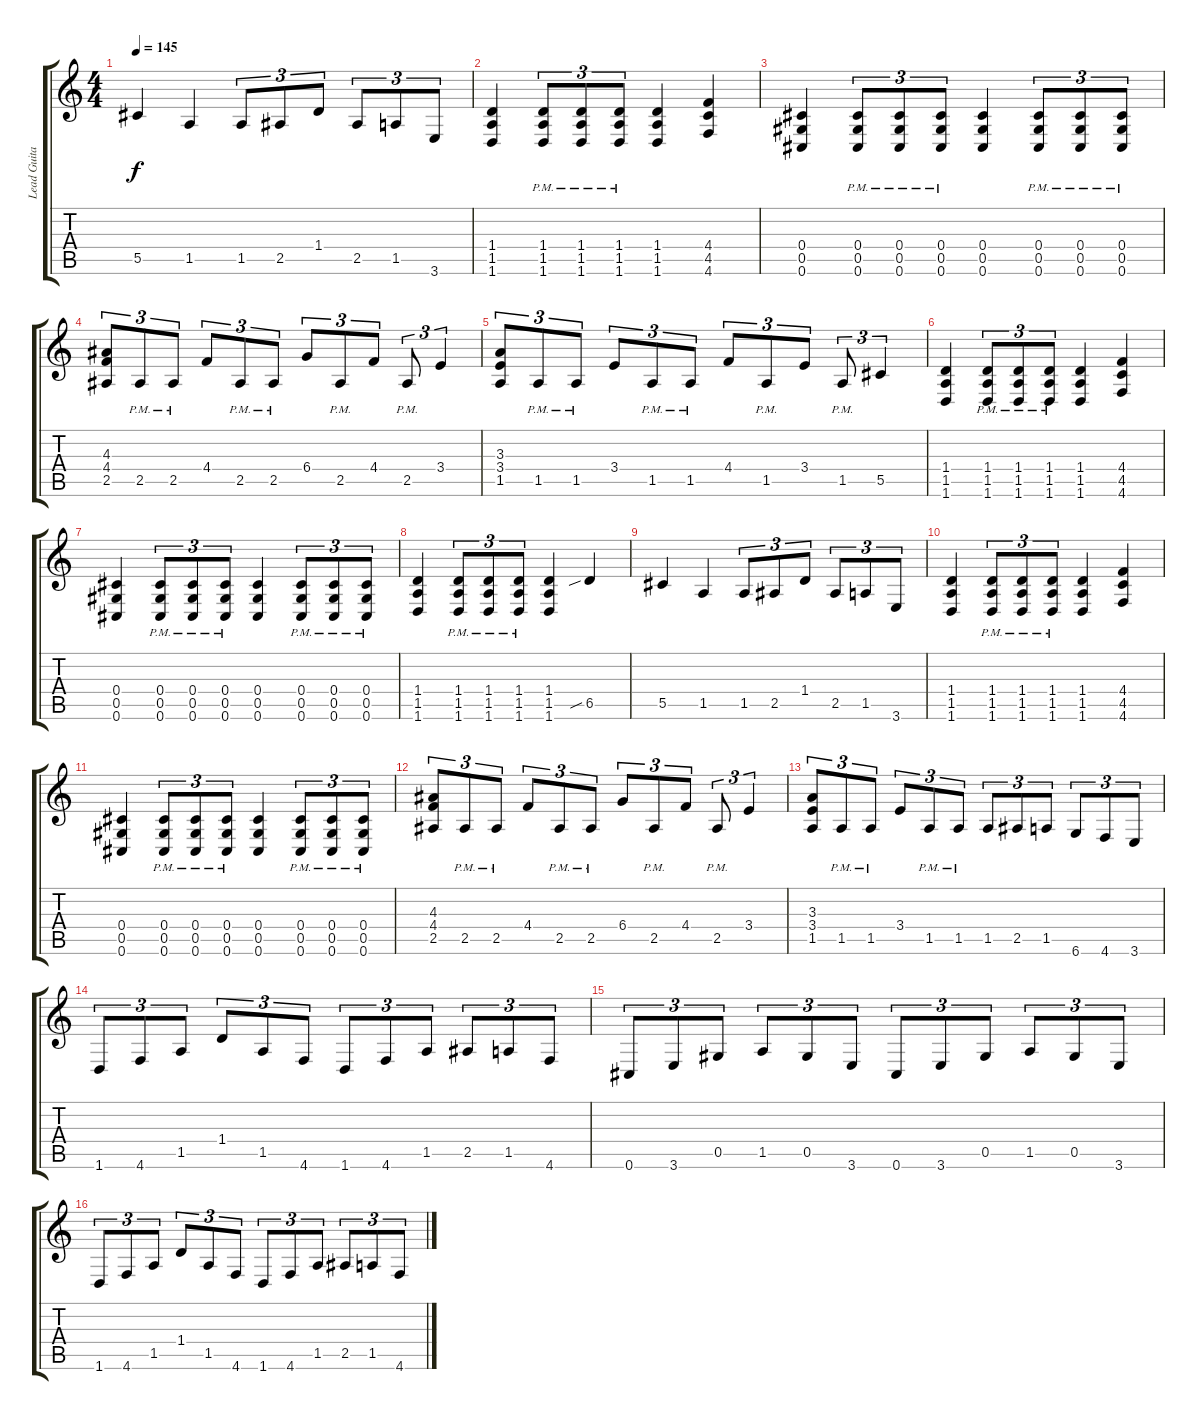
\track ("Lead Guitar" "Lead Guita") {instrument distortionguitar}
\staff {score tabs}
\tuning (Eb4 Bb3 Gb3 Db3 Ab2 Db2) {hide}
\ts (4 4)
\tempo 145
\clef g2
\ks c
5.5.4{dy f} 1.5.4 1.5.8{tu (3 2)} 2.5.8{tu (3 2)} 1.4.8{tu (3 2)} 2.5.8{tu (3 2)} 1.5.8{tu (3 2)} 3.6.8{tu (3 2)} |
(1.4 1.5 1.6).4 (1.4{pm} 1.5{pm} 1.6{pm}).8{tu (3 2)} (1.4{pm} 1.5{pm} 1.6{pm}).8{tu (3 2)} (1.4{pm} 1.5{pm} 1.6{pm}).8{tu (3 2)} (1.4 1.5 1.6).4 (4.4 4.5 4.6).4 |
(0.4 0.5 0.6).4 (0.4{pm} 0.5{pm} 0.6{pm}).8{tu (3 2)} (0.4{pm} 0.5{pm} 0.6{pm}).8{tu (3 2)} (0.4{pm} 0.5{pm} 0.6{pm}).8{tu (3 2)} (0.4 0.5 0.6).4 (0.4{pm} 0.5{pm} 0.6{pm}).8{tu (3 2)} (0.4{pm} 0.5{pm} 0.6{pm}).8{tu (3 2)} (0.4{pm} 0.5{pm} 0.6{pm}).8{tu (3 2)} |
(4.3 4.4 2.5).8{tu (3 2)} 2.5{pm}.8{tu (3 2)} 2.5{pm}.8{tu (3 2)} 4.4.8{tu (3 2)} 2.5{pm}.8{tu (3 2)} 2.5{pm}.8{tu (3 2)} 6.4.8{tu (3 2)} 2.5{pm}.8{tu (3 2)} 4.4.8{tu (3 2)} 2.5{pm}.8{tu (3 2)} 3.4.4{tu (3 2)} |
(3.3 3.4 1.5).8{tu (3 2)} 1.5{pm}.8{tu (3 2)} 1.5{pm}.8{tu (3 2)} 3.4.8{tu (3 2)} 1.5{pm}.8{tu (3 2)} 1.5{pm}.8{tu (3 2)} 4.4.8{tu (3 2)} 1.5{pm}.8{tu (3 2)} 3.4.8{tu (3 2)} 1.5{pm}.8{tu (3 2)} 5.5.4{tu (3 2)} |
(1.4 1.5 1.6).4 (1.4{pm} 1.5{pm} 1.6{pm}).8{tu (3 2)} (1.4{pm} 1.5{pm} 1.6{pm}).8{tu (3 2)} (1.4{pm} 1.5{pm} 1.6{pm}).8{tu (3 2)} (1.4 1.5 1.6).4 (4.4 4.5 4.6).4 |
(0.4 0.5 0.6).4 (0.4{pm} 0.5{pm} 0.6{pm}).8{tu (3 2)} (0.4{pm} 0.5{pm} 0.6{pm}).8{tu (3 2)} (0.4{pm} 0.5{pm} 0.6{pm}).8{tu (3 2)} (0.4 0.5 0.6).4 (0.4{pm} 0.5{pm} 0.6{pm}).8{tu (3 2)} (0.4{pm} 0.5{pm} 0.6{pm}).8{tu (3 2)} (0.4{pm} 0.5{pm} 0.6{pm}).8{tu (3 2)} |
(1.4 1.5 1.6).4 (1.4{pm} 1.5{pm} 1.6{pm}).8{tu (3 2)} (1.4{pm} 1.5{pm} 1.6{pm}).8{tu (3 2)} (1.4{pm} 1.5{pm} 1.6{pm}).8{tu (3 2)} (1.4 1.5 1.6).4 6.5{sib}.4 |
5.5.4 1.5.4 1.5.8{tu (3 2)} 2.5.8{tu (3 2)} 1.4.8{tu (3 2)} 2.5.8{tu (3 2)} 1.5.8{tu (3 2)} 3.6.8{tu (3 2)} |
(1.4 1.5 1.6).4 (1.4{pm} 1.5{pm} 1.6{pm}).8{tu (3 2)} (1.4{pm} 1.5{pm} 1.6{pm}).8{tu (3 2)} (1.4{pm} 1.5{pm} 1.6{pm}).8{tu (3 2)} (1.4 1.5 1.6).4 (4.4 4.5 4.6).4 |
(0.4 0.5 0.6).4 (0.4{pm} 0.5{pm} 0.6{pm}).8{tu (3 2)} (0.4{pm} 0.5{pm} 0.6{pm}).8{tu (3 2)} (0.4{pm} 0.5{pm} 0.6{pm}).8{tu (3 2)} (0.4 0.5 0.6).4 (0.4{pm} 0.5{pm} 0.6{pm}).8{tu (3 2)} (0.4{pm} 0.5{pm} 0.6{pm}).8{tu (3 2)} (0.4{pm} 0.5{pm} 0.6{pm}).8{tu (3 2)} |
(4.3 4.4 2.5).8{tu (3 2)} 2.5{pm}.8{tu (3 2)} 2.5{pm}.8{tu (3 2)} 4.4.8{tu (3 2)} 2.5{pm}.8{tu (3 2)} 2.5{pm}.8{tu (3 2)} 6.4.8{tu (3 2)} 2.5{pm}.8{tu (3 2)} 4.4.8{tu (3 2)} 2.5{pm}.8{tu (3 2)} 3.4.4{tu (3 2)} |
(3.3 3.4 1.5).8{tu (3 2)} 1.5{pm}.8{tu (3 2)} 1.5{pm}.8{tu (3 2)} 3.4.8{tu (3 2)} 1.5{pm}.8{tu (3 2)} 1.5{pm}.8{tu (3 2)} 1.5.8{tu (3 2)} 2.5.8{tu (3 2)} 1.5.8{tu (3 2)} 6.6.8{tu (3 2)} 4.6.8{tu (3 2)} 3.6.8{tu (3 2)} |
1.6.8{tu (3 2)} 4.6.8{tu (3 2)} 1.5.8{tu (3 2)} 1.4.8{tu (3 2)} 1.5.8{tu (3 2)} 4.6.8{tu (3 2)} 1.6.8{tu (3 2)} 4.6.8{tu (3 2)} 1.5.8{tu (3 2)} 2.5.8{tu (3 2)} 1.5.8{tu (3 2)} 4.6.8{tu (3 2)} |
0.6.8{tu (3 2)} 3.6.8{tu (3 2)} 0.5.8{tu (3 2)} 1.5.8{tu (3 2)} 0.5.8{tu (3 2)} 3.6.8{tu (3 2)} 0.6.8{tu (3 2)} 3.6.8{tu (3 2)} 0.5.8{tu (3 2)} 1.5.8{tu (3 2)} 0.5.8{tu (3 2)} 3.6.8{tu (3 2)} |
1.6.8{tu (3 2)} 4.6.8{tu (3 2)} 1.5.8{tu (3 2)} 1.4.8{tu (3 2)} 1.5.8{tu (3 2)} 4.6.8{tu (3 2)} 1.6.8{tu (3 2)} 4.6.8{tu (3 2)} 1.5.8{tu (3 2)} 2.5.8{tu (3 2)} 1.5.8{tu (3 2)} 4.6.8{tu (3 2)}
